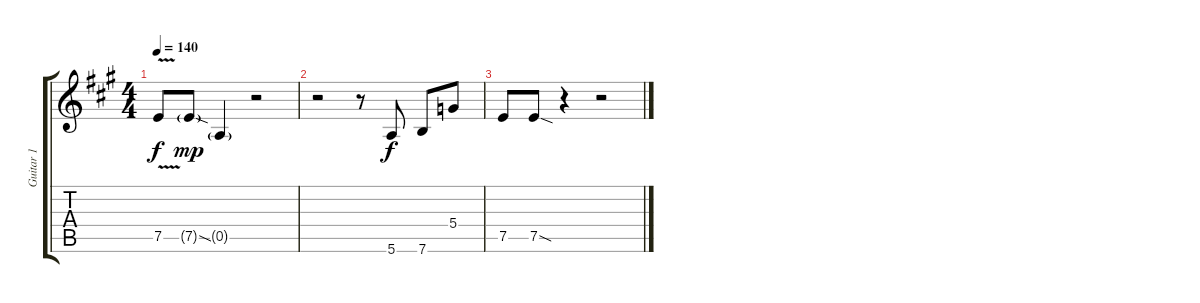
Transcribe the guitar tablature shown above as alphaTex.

\track ("Guitar 1" "Guitar 1") {instrument electricguitarmuted}
\staff {score tabs}
\tuning (E4 B3 G3 D3 A2 E2) {hide}
\ts (4 4)
\tempo 140
\clef g2
\ks a
7.5{v}.8{dy f} 7.5{sod g}.8{dy mp} 0.5{g}.4 r.2 |
r.2 r.8 5.6.8{dy f} 7.6.8 5.4.8 |
7.5.8 7.5{sod}.8 r.4 r.2
